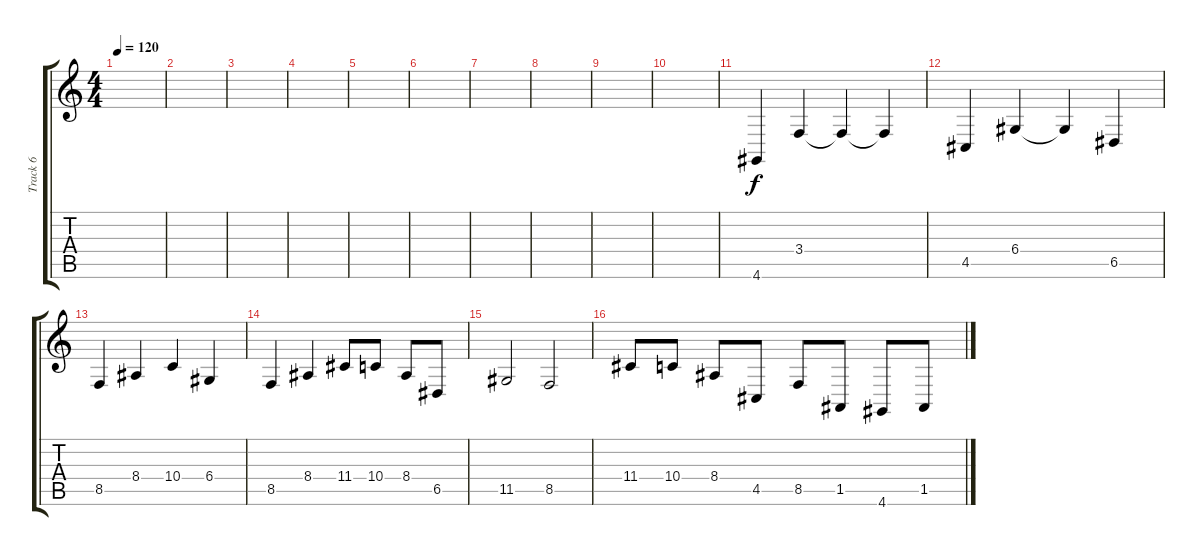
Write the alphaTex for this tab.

\track ("Track 6" "Track 6") {instrument altosax}
\staff {score tabs}
\tuning (E4 B3 G3 D3 A2 E2) {hide}
\ts (4 4)
\tempo 120
\clef g2
\ks c
|
|
|
|
|
|
|
|
|
|
4.6.4 3.4.4 3.4{t}.4 3.4{t}.4 |
4.5.4 6.4.4 6.4{t}.4 6.5.4 |
8.5.4 8.4.4 10.4.4 6.4.4 |
8.5.4 8.4.4 11.4.8 10.4.8 8.4.8 6.5.8 |
11.5.2 8.5.2 |
11.4.8 10.4.8 8.4.8 4.5.8 8.5.8 1.5.8 4.6.8 1.5.8
